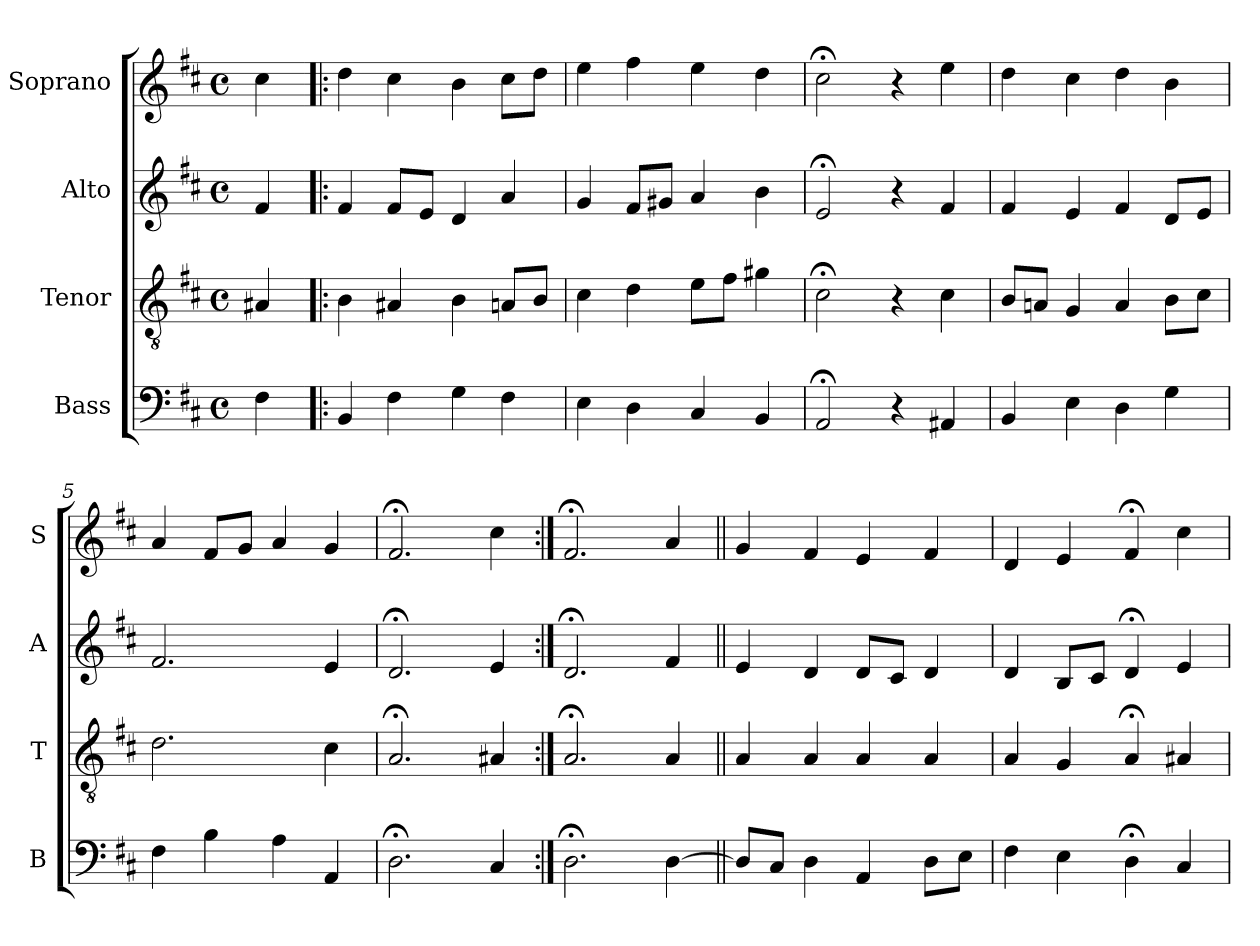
**kern	**kern	**kern	**kern
*part4	*part3	*part2	*part1
*staff4	*staff3	*staff2	*staff1
*I"Bass	*I"Tenor	*I"Alto	*I"Soprano
*I'B	*I'T	*I'A	*I'S
*clefF4	*clefGv2	*clefG2	*clefG2
*k[f#c#]	*k[f#c#]	*k[f#c#]	*k[f#c#]
*D:	*D:	*D:	*D:
*M4/4	*M4/4	*M4/4	*M4/4
*met(c)	*met(c)	*met(c)	*met(c)
*MM100	*MM100	*MM100	*MM100
=	=	=	=
4F#	4A#X	4f#	4cc#
=1!|:	=1!|:	=1!|:	=1!|:
4BB	4B	4f#	4dd
4F#	4A#X	8f#L	4cc#
.	.	8eJ	.
4G	4B	4d	4b
4F#	8AnL	4a	8cc#L
.	8BJ	.	8ddJ
=2	=2	=2	=2
4E	4c#	4g	4ee
4D	4d	8f#L	4ff#
.	.	8g#XJ	.
4C#	8eL	4a	4ee
.	8f#J	.	.
4BB	4g#X	4b	4dd
=3	=3	=3	=3
2AA;<	2c#;<	2e;<	2cc#;<
4r	4r	4r	4r
4AA#Xi	4c#i	4f#i	4eei
=4	=4	=4	=4
4BB	8BL	4f#	4dd
.	8AnJ	.	.
4E	4G	4e	4cc#
4D	4A	4f#	4dd
4G	8BL	8dL	4b
.	8c#J	8eJ	.
=5	=5	=5	=5
4F#	2.d	2.f#	4a
4B	.	.	8f#L
.	.	.	8gJ
4A	.	.	4a
4AA	4c#	4e	4g
=6	=6	=6	=6
2.D;<	2.A;<	2.d;<	2.f#;<
4C#	4A#X	4e	4cc#
=7:|!	=7:|!	=7:|!	=7:|!
2.D;<	2.A;<	2.d;<	2.f#;<
[4D	4A	4f#	4a
=8||	=8||	=8||	=8||
8DL]	4A	4e	4g
8C#J	.	.	.
4D	4A	4d	4f#
4AA	4A	8dL	4e
.	.	8c#J	.
8DL	4A	4d	4f#
8EJ	.	.	.
=9	=9	=9	=9
4F#	4A	4d	4d
4E	4G	8BL	4e
.	.	8c#J	.
4D;<	4A;<	4d;<	4f#;<
4C#	4A#X	4e	4cc#
=	=	=	=
*-	*-	*-	*-
